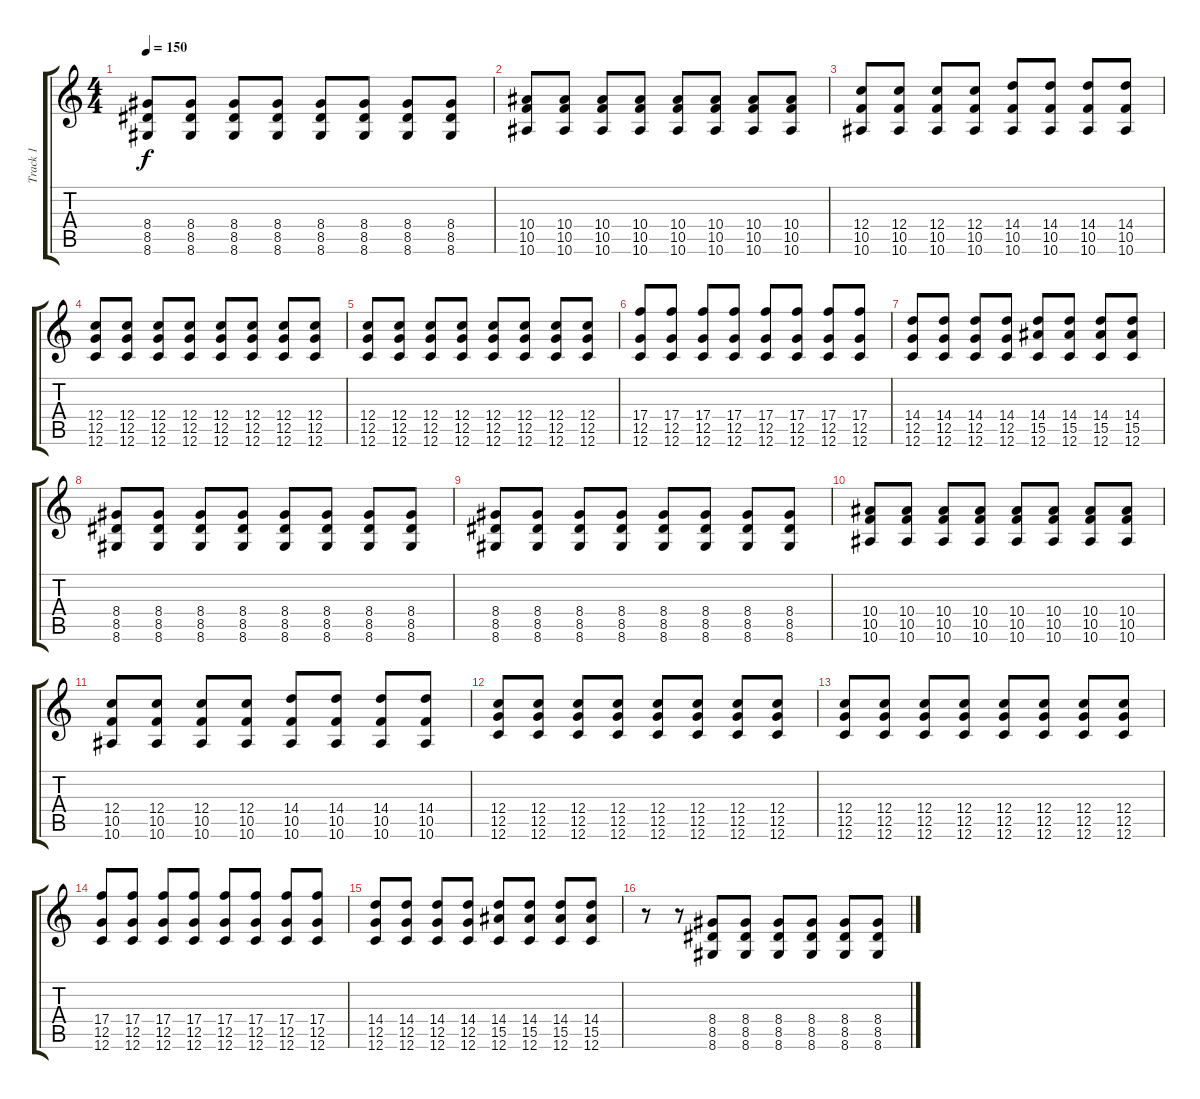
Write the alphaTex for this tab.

\track ("Track 1" "Track 1") {instrument distortionguitar}
\staff {score tabs}
\tuning (D4 A3 F3 C3 G2 C2) {hide}
\ts (4 4)
\tempo 150
\clef g2
\ks c
(8.4 8.5 8.6).8{dy f} (8.4 8.5 8.6).8 (8.4 8.5 8.6).8 (8.4 8.5 8.6).8 (8.4 8.5 8.6).8 (8.4 8.5 8.6).8 (8.4 8.5 8.6).8 (8.4 8.5 8.6).8 |
(10.4 10.5 10.6).8 (10.4 10.5 10.6).8 (10.4 10.5 10.6).8 (10.4 10.5 10.6).8 (10.4 10.5 10.6).8 (10.4 10.5 10.6).8 (10.4 10.5 10.6).8 (10.4 10.5 10.6).8 |
(12.4 10.5 10.6).8 (12.4 10.5 10.6).8 (12.4 10.5 10.6).8 (12.4 10.5 10.6).8 (14.4 10.5 10.6).8 (14.4 10.5 10.6).8 (14.4 10.5 10.6).8 (14.4 10.5 10.6).8 |
(12.4 12.5 12.6).8 (12.4 12.5 12.6).8 (12.4 12.5 12.6).8 (12.4 12.5 12.6).8 (12.4 12.5 12.6).8 (12.4 12.5 12.6).8 (12.4 12.5 12.6).8 (12.4 12.5 12.6).8 |
(12.4 12.5 12.6).8 (12.4 12.5 12.6).8 (12.4 12.5 12.6).8 (12.4 12.5 12.6).8 (12.4 12.5 12.6).8 (12.4 12.5 12.6).8 (12.4 12.5 12.6).8 (12.4 12.5 12.6).8 |
(17.4 12.5 12.6).8 (17.4 12.5 12.6).8 (17.4 12.5 12.6).8 (17.4 12.5 12.6).8 (17.4 12.5 12.6).8 (17.4 12.5 12.6).8 (17.4 12.5 12.6).8 (17.4 12.5 12.6).8 |
(14.4 12.5 12.6).8 (14.4 12.5 12.6).8 (14.4 12.5 12.6).8 (14.4 12.5 12.6).8 (14.4 15.5 12.6).8 (14.4 15.5 12.6).8 (14.4 15.5 12.6).8 (14.4 15.5 12.6).8 |
(8.4 8.5 8.6).8 (8.4 8.5 8.6).8 (8.4 8.5 8.6).8 (8.4 8.5 8.6).8 (8.4 8.5 8.6).8 (8.4 8.5 8.6).8 (8.4 8.5 8.6).8 (8.4 8.5 8.6).8 |
(8.4 8.5 8.6).8 (8.4 8.5 8.6).8 (8.4 8.5 8.6).8 (8.4 8.5 8.6).8 (8.4 8.5 8.6).8 (8.4 8.5 8.6).8 (8.4 8.5 8.6).8 (8.4 8.5 8.6).8 |
(10.4 10.5 10.6).8 (10.4 10.5 10.6).8 (10.4 10.5 10.6).8 (10.4 10.5 10.6).8 (10.4 10.5 10.6).8 (10.4 10.5 10.6).8 (10.4 10.5 10.6).8 (10.4 10.5 10.6).8 |
(12.4 10.5 10.6).8 (12.4 10.5 10.6).8 (12.4 10.5 10.6).8 (12.4 10.5 10.6).8 (14.4 10.5 10.6).8 (14.4 10.5 10.6).8 (14.4 10.5 10.6).8 (14.4 10.5 10.6).8 |
(12.4 12.5 12.6).8 (12.4 12.5 12.6).8 (12.4 12.5 12.6).8 (12.4 12.5 12.6).8 (12.4 12.5 12.6).8 (12.4 12.5 12.6).8 (12.4 12.5 12.6).8 (12.4 12.5 12.6).8 |
(12.4 12.5 12.6).8 (12.4 12.5 12.6).8 (12.4 12.5 12.6).8 (12.4 12.5 12.6).8 (12.4 12.5 12.6).8 (12.4 12.5 12.6).8 (12.4 12.5 12.6).8 (12.4 12.5 12.6).8 |
(17.4 12.5 12.6).8 (17.4 12.5 12.6).8 (17.4 12.5 12.6).8 (17.4 12.5 12.6).8 (17.4 12.5 12.6).8 (17.4 12.5 12.6).8 (17.4 12.5 12.6).8 (17.4 12.5 12.6).8 |
(14.4 12.5 12.6).8 (14.4 12.5 12.6).8 (14.4 12.5 12.6).8 (14.4 12.5 12.6).8 (14.4 15.5 12.6).8 (14.4 15.5 12.6).8 (14.4 15.5 12.6).8 (14.4 15.5 12.6).8 |
r.8 r.8 (8.4 8.5 8.6).8 (8.4 8.5 8.6).8 (8.4 8.5 8.6).8 (8.4 8.5 8.6).8 (8.4 8.5 8.6).8 (8.4 8.5 8.6).8
